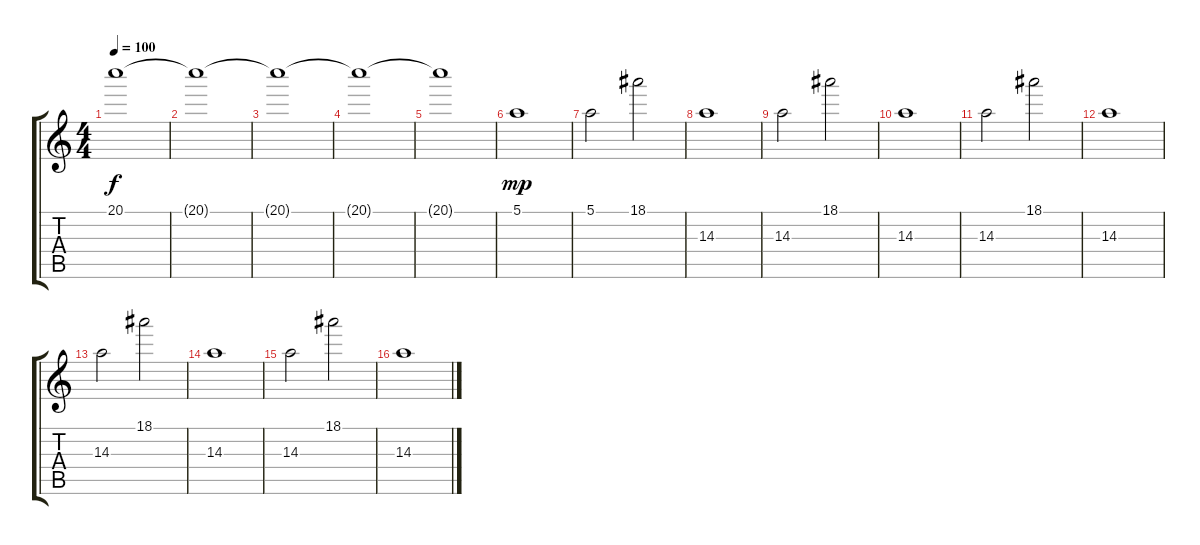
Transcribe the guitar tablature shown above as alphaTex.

\track "" {instrument electricguitarjazz}
\staff {score tabs}
\tuning (E4 B3 G3 D3 A2 E2) {hide}
\ts (4 4)
\tempo 100
\clef g2
\ks c
20.1{t}.1{dy f} |
20.1{t}.1 |
20.1{t}.1 |
20.1{t}.1 |
20.1{t}.1 |
5.1.1{dy mp} |
5.1.2 18.1.2 |
14.3.1 |
14.3.2 18.1.2 |
14.3.1 |
14.3.2 18.1.2 |
14.3.1 |
14.3.2 18.1.2 |
14.3.1 |
14.3.2 18.1.2 |
14.3.1
